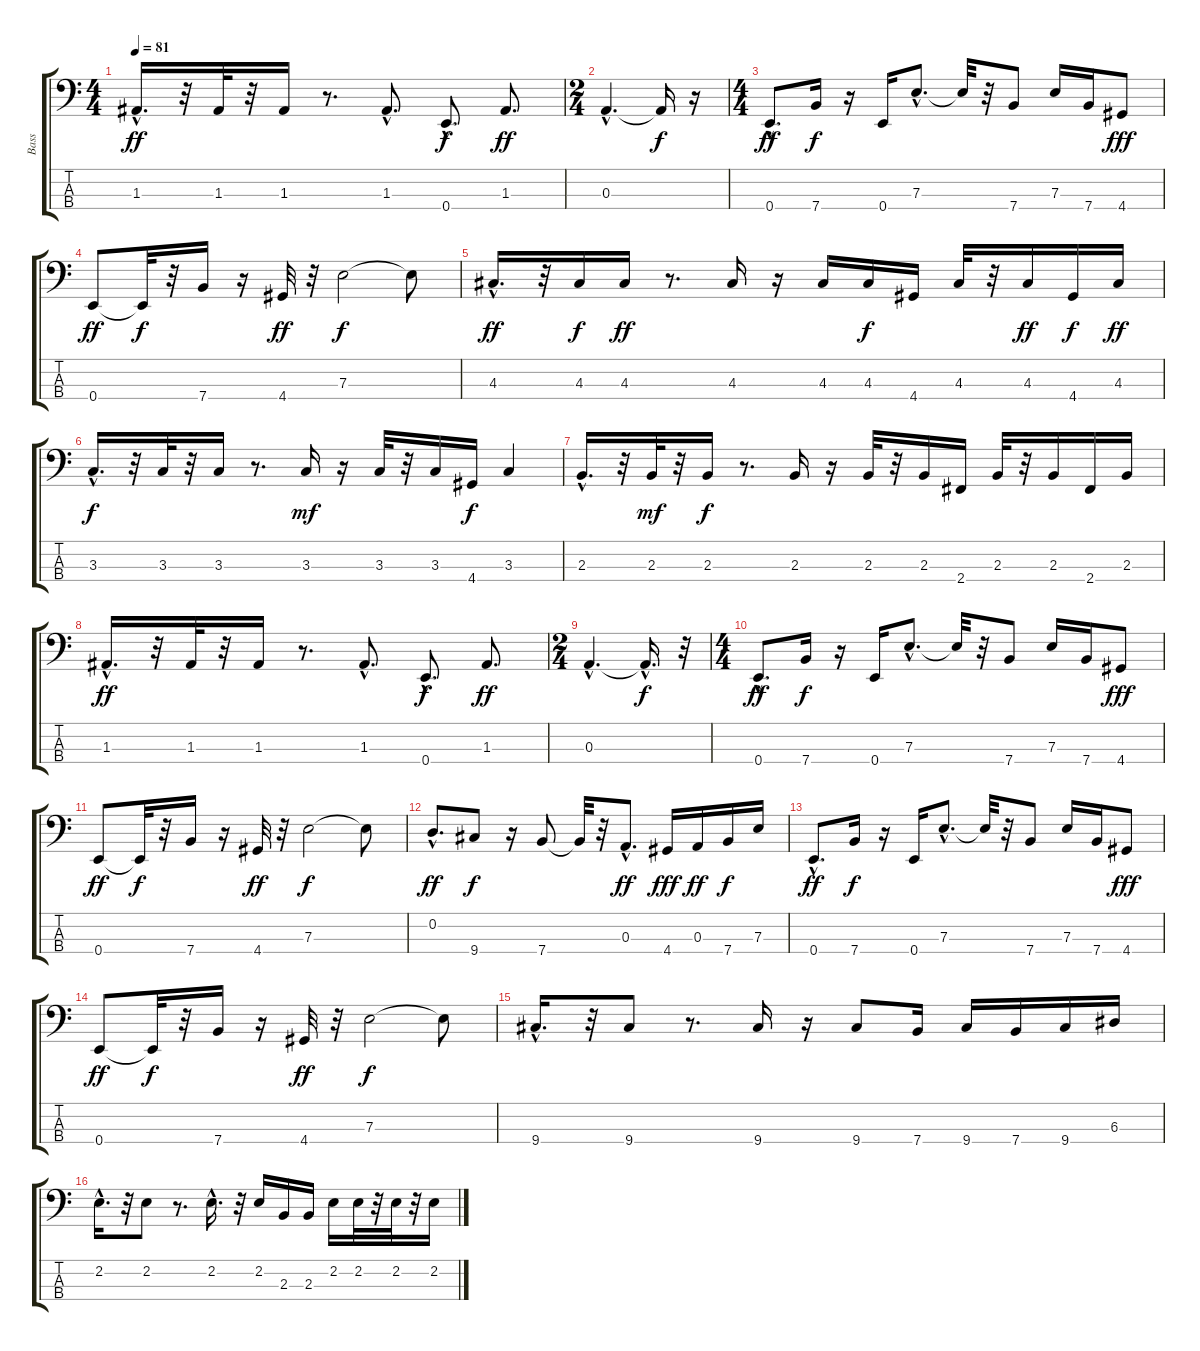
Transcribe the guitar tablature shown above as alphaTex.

\track ("Bass" "Bass") {instrument electricbassfinger}
\staff {score tabs}
\tuning (G2 D2 A1 E1) {hide}
\ts (4 4)
\tempo 81
\clef f4
\ks c
1.3{hac}.16{d dy ff} r.32 1.3.32 r.32 1.3.16 r.8{d} 1.3{hac}.8{d} 0.4{hac}.8{d dy f} 1.3.8{d dy ff} |
\ts (2 4)
0.3{hac}.4{d} 0.3{t}.16{dy f} r.16 |
\ts (4 4)
0.4{hac}.8{d dy ff} 7.4.16{dy f} r.16 0.4.16 7.3{hac}.8{d} 7.3{t}.32 r.32 7.4.8 7.3.16 7.4.16 4.4.8{dy fff} |
0.4.8{dy ff} 0.4{t}.32{dy f} r.32 7.4.16 r.16 4.4.32{dy ff} r.32 7.3.2{dy f} 7.3{t}.8 |
4.3{hac}.16{d dy ff} r.32 4.3.16{dy f} 4.3.16{dy ff} r.8{d} 4.3.16 r.16 4.3.16 4.3.16{dy f} 4.4.16 4.3.32 r.32 4.3.16{dy ff} 4.4.16{dy f} 4.3.16{dy ff} |
3.3{hac}.16{d dy f} r.32 3.3.32 r.32 3.3.16 r.8{d} 3.3.16{dy mf} r.16 3.3.32 r.32 3.3.16 4.4.16{dy f} 3.3.4 |
2.3{hac}.16{d} r.32 2.3.32{dy mf} r.32 2.3.16{dy f} r.8{d} 2.3.16 r.16 2.3.32 r.32 2.3.16 2.4.16 2.3.32 r.32 2.3.16 2.4.16 2.3.16 |
1.3{hac}.16{d dy ff} r.32 1.3.32 r.32 1.3.16 r.8{d} 1.3{hac}.8{d} 0.4{hac}.8{d dy f} 1.3.8{d dy ff} |
\ts (2 4)
0.3{hac}.4{d} 0.3{hac t}.16{d dy f} r.32 |
\ts (4 4)
0.4{hac}.8{d dy ff} 7.4.16{dy f} r.16 0.4.16 7.3{hac}.8{d} 7.3{t}.32 r.32 7.4.8 7.3.16 7.4.16 4.4.8{dy fff} |
0.4.8{dy ff} 0.4{t}.32{dy f} r.32 7.4.16 r.16 4.4.32{dy ff} r.32 7.3.2{dy f} 7.3{t}.8 |
0.2{hac}.8{d dy ff} 9.4.8{dy f} r.16 7.4.8 7.4{t}.32 r.32 0.3{hac}.8{d dy ff} 4.4.16{dy fff} 0.3.16{dy ff} 7.4.16{dy f} 7.3.16 |
0.4{hac}.8{d dy ff} 7.4.16{dy f} r.16 0.4.16 7.3{hac}.8{d} 7.3{t}.32 r.32 7.4.8 7.3.16 7.4.16 4.4.8{dy fff} |
0.4.8{dy ff} 0.4{t}.32{dy f} r.32 7.4.16 r.16 4.4.32{dy ff} r.32 7.3.2{dy f} 7.3{t}.8 |
9.4{hac}.16{d} r.32 9.4.8 r.8{d} 9.4.16 r.16 9.4.8 7.4.16 9.4.16 7.4.16 9.4.16 6.3.16 |
2.2{hac}.16{d} r.32 2.2.8 r.8{d} 2.2{hac}.16{d} r.32 2.2.16 2.3.16 2.3.16 2.2.16 2.2.32 r.32 2.2.32 r.32 2.2.16
